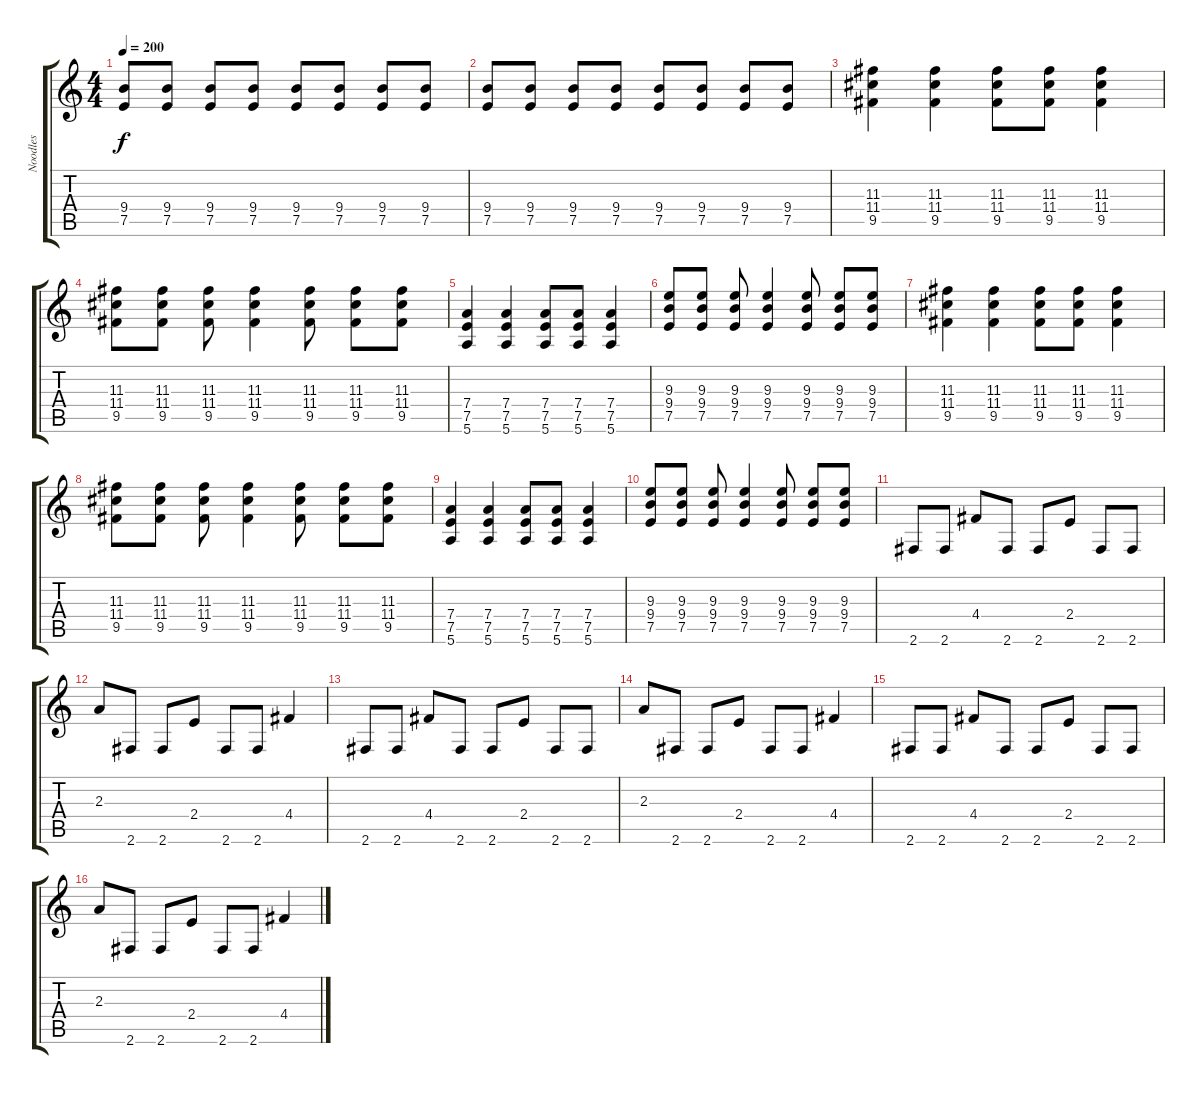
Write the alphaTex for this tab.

\track ("Noodles" "Noodles") {instrument distortionguitar}
\staff {score tabs}
\tuning (E4 B3 G3 D3 A2 E2) {hide}
\ts (4 4)
\tempo 200
\clef g2
\ks c
(9.4 7.5).8{dy f} (9.4 7.5).8 (9.4 7.5).8 (9.4 7.5).8 (9.4 7.5).8 (9.4 7.5).8 (9.4 7.5).8 (9.4 7.5).8 |
(9.4 7.5).8 (9.4 7.5).8 (9.4 7.5).8 (9.4 7.5).8 (9.4 7.5).8 (9.4 7.5).8 (9.4 7.5).8 (9.4 7.5).8 |
(11.3 11.4 9.5).4 (11.3 11.4 9.5).4 (11.3 11.4 9.5).8 (11.3 11.4 9.5).8 (11.3 11.4 9.5).4 |
(11.3 11.4 9.5).8 (11.3 11.4 9.5).8 (11.3 11.4 9.5).8 (11.3 11.4 9.5).4 (11.3 11.4 9.5).8 (11.3 11.4 9.5).8 (11.3 11.4 9.5).8 |
(7.4 7.5 5.6).4 (7.4 7.5 5.6).4 (7.4 7.5 5.6).8 (7.4 7.5 5.6).8 (7.4 7.5 5.6).4 |
(9.3 9.4 7.5).8 (9.3 9.4 7.5).8 (9.3 9.4 7.5).8 (9.3 9.4 7.5).4 (9.3 9.4 7.5).8 (9.3 9.4 7.5).8 (9.3 9.4 7.5).8 |
(11.3 11.4 9.5).4 (11.3 11.4 9.5).4 (11.3 11.4 9.5).8 (11.3 11.4 9.5).8 (11.3 11.4 9.5).4 |
(11.3 11.4 9.5).8 (11.3 11.4 9.5).8 (11.3 11.4 9.5).8 (11.3 11.4 9.5).4 (11.3 11.4 9.5).8 (11.3 11.4 9.5).8 (11.3 11.4 9.5).8 |
(7.4 7.5 5.6).4 (7.4 7.5 5.6).4 (7.4 7.5 5.6).8 (7.4 7.5 5.6).8 (7.4 7.5 5.6).4 |
(9.3 9.4 7.5).8 (9.3 9.4 7.5).8 (9.3 9.4 7.5).8 (9.3 9.4 7.5).4 (9.3 9.4 7.5).8 (9.3 9.4 7.5).8 (9.3 9.4 7.5).8 |
2.6.8 2.6.8 4.4.8 2.6.8 2.6.8 2.4.8 2.6.8 2.6.8 |
2.3.8 2.6.8 2.6.8 2.4.8 2.6.8 2.6.8 4.4.4 |
2.6.8 2.6.8 4.4.8 2.6.8 2.6.8 2.4.8 2.6.8 2.6.8 |
2.3.8 2.6.8 2.6.8 2.4.8 2.6.8 2.6.8 4.4.4 |
2.6.8 2.6.8 4.4.8 2.6.8 2.6.8 2.4.8 2.6.8 2.6.8 |
2.3.8 2.6.8 2.6.8 2.4.8 2.6.8 2.6.8 4.4.4
